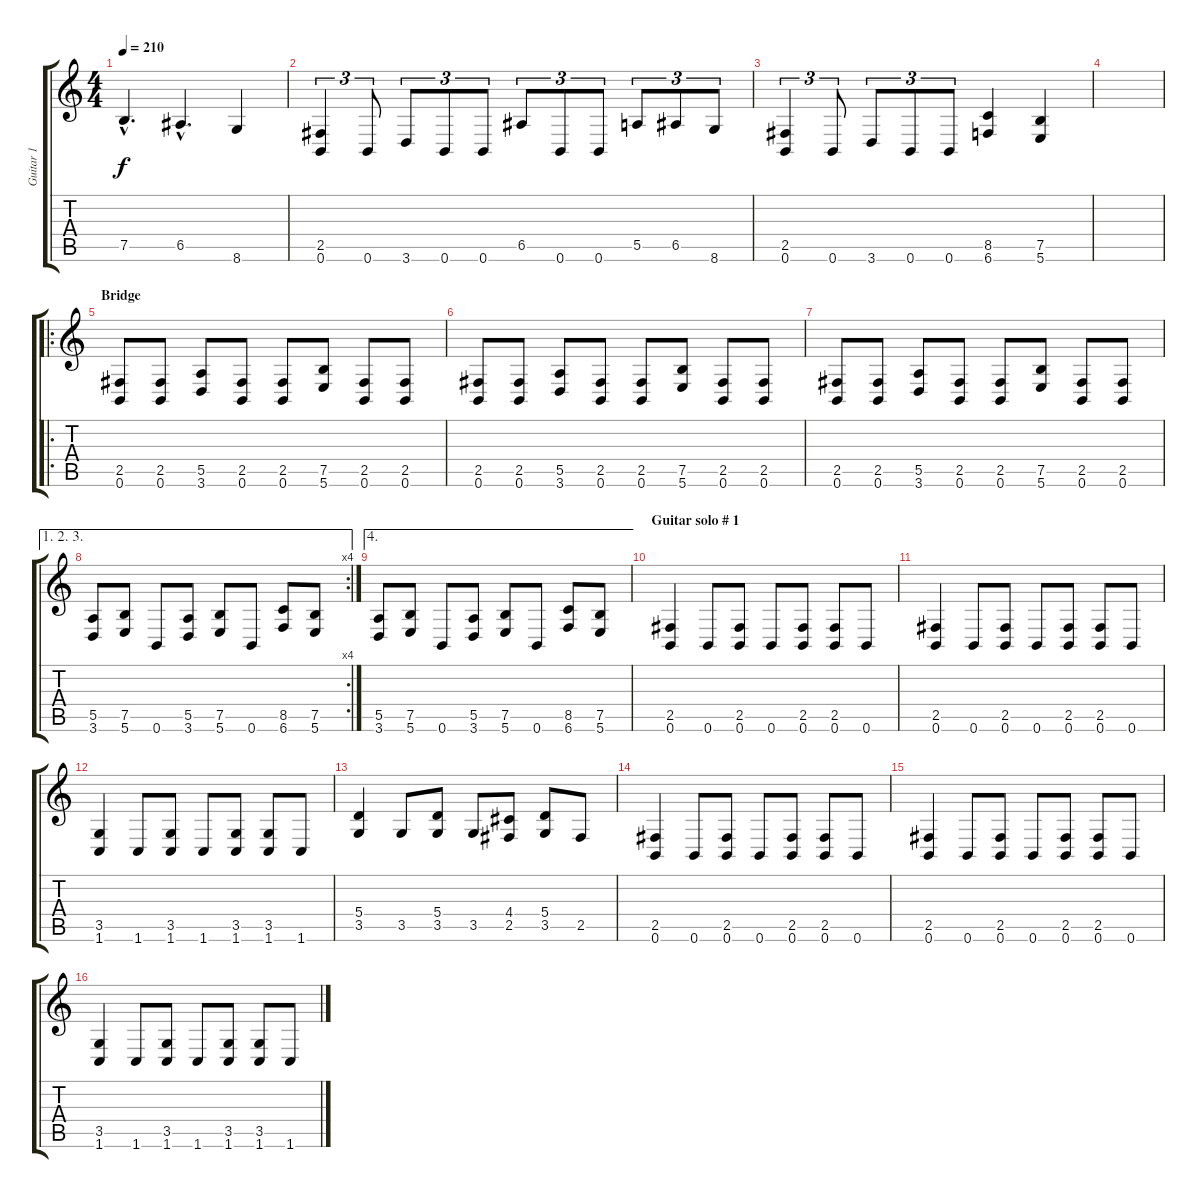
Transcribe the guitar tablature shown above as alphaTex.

\track ("Guitar 1" "Guitar 1") {instrument distortionguitar}
\staff {score tabs}
\tuning (B3 Gb3 D3 A2 E2 B1) {hide}
\ts (4 4)
\tempo 210
\clef g2
\ks c
7.5{hac}.4{d dy f} 6.5{hac}.4{d} 8.6.4 |
(2.5 0.6).4{tu (3 2)} 0.6.8{tu (3 2)} 3.6.8{tu (3 2)} 0.6.8{tu (3 2)} 0.6.8{tu (3 2)} 6.5.8{tu (3 2)} 0.6.8{tu (3 2)} 0.6.8{tu (3 2)} 5.5.8{tu (3 2)} 6.5.8{tu (3 2)} 8.6.8{tu (3 2)} |
(2.5 0.6).4{tu (3 2)} 0.6.8{tu (3 2)} 3.6.8{tu (3 2)} 0.6.8{tu (3 2)} 0.6.8{tu (3 2)} (8.5 6.6).4 (7.5 5.6).4 |
|
\ro
\section ("" "Bridge")
(2.5 0.6).8 (2.5 0.6).8 (5.5 3.6).8 (2.5 0.6).8 (2.5 0.6).8 (7.5 5.6).8 (2.5 0.6).8 (2.5 0.6).8 |
(2.5 0.6).8 (2.5 0.6).8 (5.5 3.6).8 (2.5 0.6).8 (2.5 0.6).8 (7.5 5.6).8 (2.5 0.6).8 (2.5 0.6).8 |
(2.5 0.6).8 (2.5 0.6).8 (5.5 3.6).8 (2.5 0.6).8 (2.5 0.6).8 (7.5 5.6).8 (2.5 0.6).8 (2.5 0.6).8 |
\ae (1 2 3)
\rc 4
(5.5 3.6).8 (7.5 5.6).8 0.6.8 (5.5 3.6).8 (7.5 5.6).8 0.6.8 (8.5 6.6).8 (7.5 5.6).8 |
\ae 4
(5.5 3.6).8 (7.5 5.6).8 0.6.8 (5.5 3.6).8 (7.5 5.6).8 0.6.8 (8.5 6.6).8 (7.5 5.6).8 |
\section ("" "Guitar solo # 1")
(2.5 0.6).4 0.6.8 (2.5 0.6).8 0.6.8 (2.5 0.6).8 (2.5 0.6).8 0.6.8 |
(2.5 0.6).4 0.6.8 (2.5 0.6).8 0.6.8 (2.5 0.6).8 (2.5 0.6).8 0.6.8 |
(3.5 1.6).4 1.6.8 (3.5 1.6).8 1.6.8 (3.5 1.6).8 (3.5 1.6).8 1.6.8 |
(5.4 3.5).4 3.5.8 (5.4 3.5).8 3.5.8 (4.4 2.5).8 (5.4 3.5).8 2.5.8 |
(2.5 0.6).4 0.6.8 (2.5 0.6).8 0.6.8 (2.5 0.6).8 (2.5 0.6).8 0.6.8 |
(2.5 0.6).4 0.6.8 (2.5 0.6).8 0.6.8 (2.5 0.6).8 (2.5 0.6).8 0.6.8 |
(3.5 1.6).4 1.6.8 (3.5 1.6).8 1.6.8 (3.5 1.6).8 (3.5 1.6).8 1.6.8
